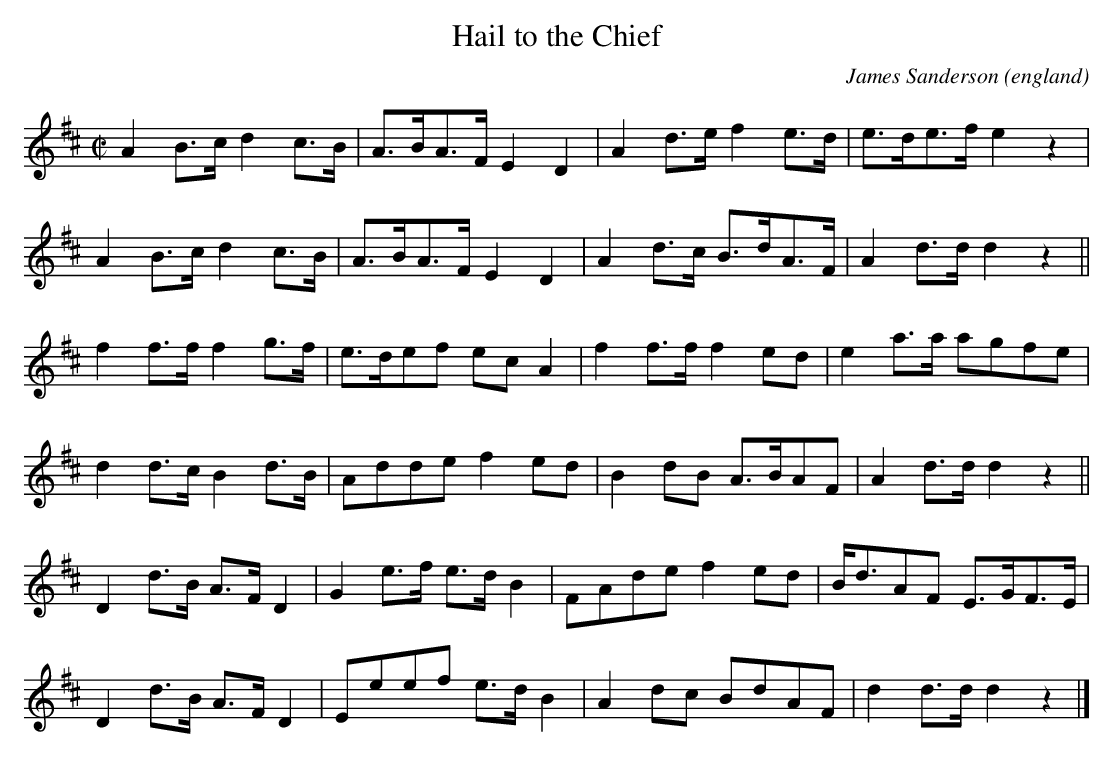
X:1
T:Hail to the Chief
O:england
M:C|
L:1/8
C:James Sanderson
K:D
A2B>c d2 c>B|A>BA>F E2 D2|A2d>e f2 e>d|e>de>f e2 z2 |
A2B>c d2 c>B|A>BA>F E2 D2|A2d>c B>dA>F|A2 d>d d2 z2||
f2f>f f2 g>f|e>def  ec A2|f2f>f f2 ed |e2 a>a agfe  |
d2d>c B2 d>B|Adde   f2 ed|B2dB  A>BAF |A2 d>d d2 z2||
D2d>B A>FD2 |G2 e>f e>dB2|FAde  f2 ed |B<dAF  E>GF>E|
D2d>B A>FD2 |Eeef   e>dB2|A2dc  BdAF  |d2 d>d d2 z2|]
